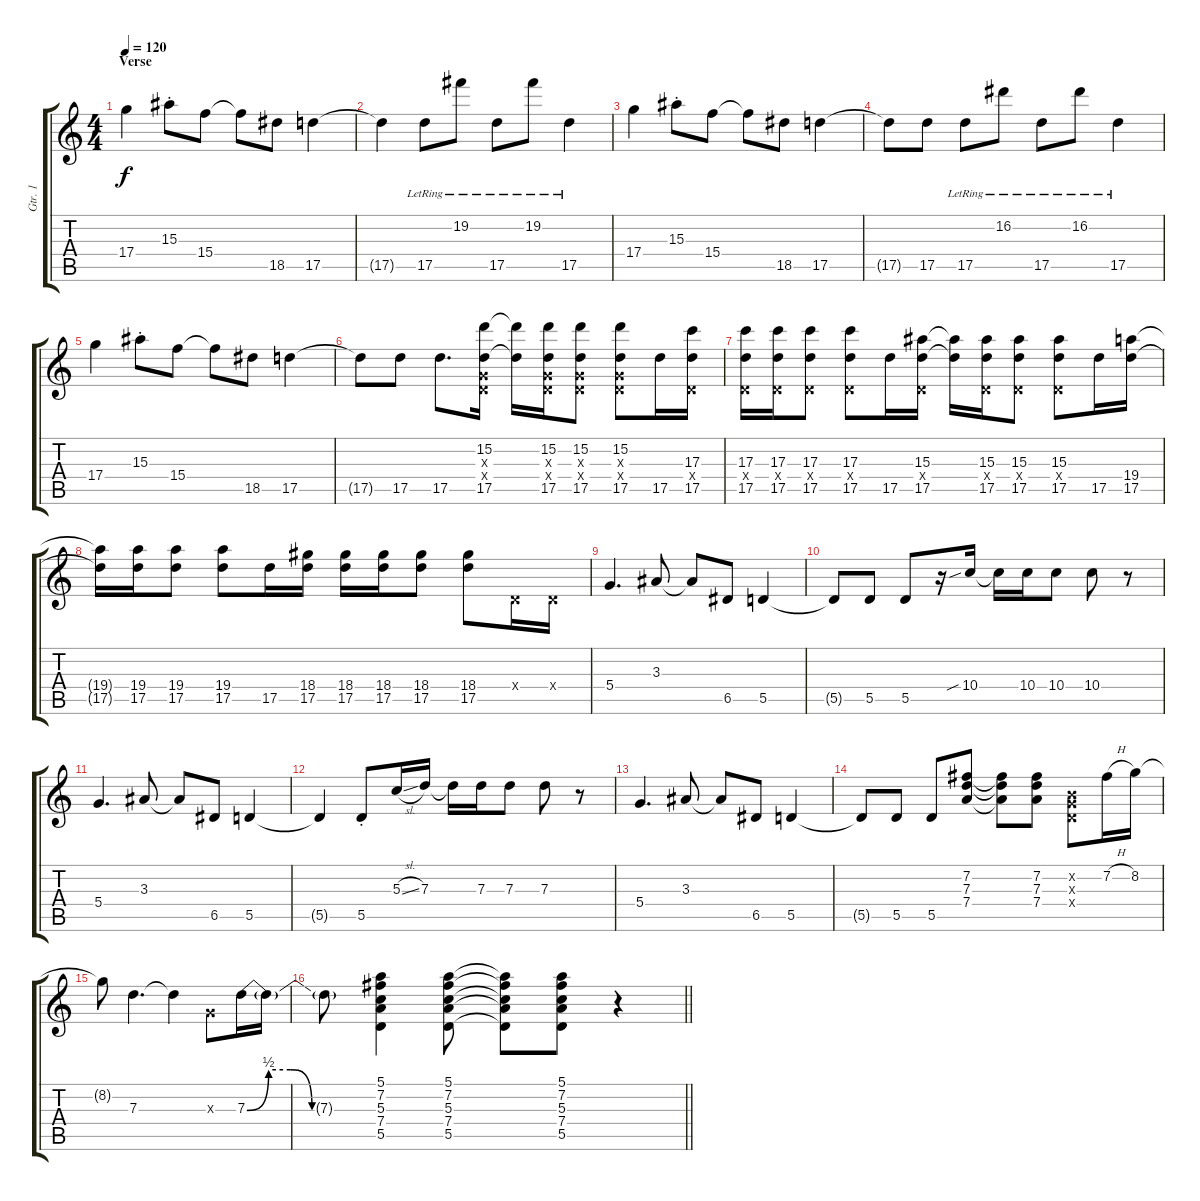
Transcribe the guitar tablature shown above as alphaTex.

\track ("Gtr. 1" "Gtr. 1") {instrument electricguitarclean}
\staff {score tabs}
\tuning (E4 B3 G3 D3 A2 E2) {hide}
\ts (4 4)
\section ("" "Verse")
\tempo 120
\clef g2
\ks c
17.4.4{dy f} 15.3{st}.8 15.4.8 15.4{t}.8 18.5.8 17.5.4 |
17.5{t}.4 17.5{lr}.8 19.2{lr}.8 17.5{lr}.8 19.2{lr}.8 17.5{lr}.4 |
17.4.4 15.3{st}.8 15.4.8 15.4{t}.8 18.5.8 17.5.4 |
17.5{t}.8 17.5.8 17.5{lr}.8 16.2{lr}.8 17.5{lr}.8 16.2{lr}.8 17.5{lr}.4 |
17.4.4 15.3{st}.8 15.4.8 15.4{t}.8 18.5.8 17.5.4 |
17.5{t}.8 17.5.8 17.5.8{d} (15.2 0.3{x} 0.4{x} 17.5).16 (15.2{t} 17.5{t}).16 (15.2 0.3{x} 0.4{x} 17.5).16 (15.2 0.3{x} 0.4{x} 17.5).8 (15.2 0.3{x} 0.4{x} 17.5).8 17.5.16 (17.3 0.4{x} 17.5).16 |
(17.3 0.4{x} 17.5).16 (17.3 0.4{x} 17.5).16 (17.3 0.4{x} 17.5).8 (17.3 0.4{x} 17.5).8 17.5.16 (15.3 0.4{x} 17.5).16 (15.3{t} 17.5{t}).16 (15.3 0.4{x} 17.5).16 (15.3 0.4{x} 17.5).8 (15.3 0.4{x} 17.5).8 17.5.16 (19.4 17.5).16 |
(19.4{t} 17.5{t}).16 (19.4 17.5).16 (19.4 17.5).8 (19.4 17.5).8 17.5.16 (18.4 17.5).16 (18.4 17.5).16 (18.4 17.5).16 (18.4 17.5).8 (18.4 17.5).8 0.4{x}.16 0.4{x}.16 |
5.4.4{d} 3.3.8 3.3{t}.8 6.5.8 5.5.4 |
5.5{t}.8 5.5.8 5.5.8 r.16 10.4{sib}.16 10.4{t}.16 10.4.16 10.4.8 10.4.8 r.8 |
5.4.4{d} 3.3.8 3.3{t}.8 6.5.8 5.5.4 |
5.5{t}.4 5.5{st}.8 5.3{sl}.16 7.3.16 7.3{t}.16 7.3.16 7.3.8 7.3.8 r.8 |
5.4.4{d} 3.3.8 3.3{t}.8 6.5.8 5.5.4 |
5.5{t}.8 5.5.8 5.5.8 (7.2 7.3 7.4).8 (7.2{t} 7.3{t} 7.4{t}).8 (7.2 7.3 7.4).8 (0.2{x} 0.3{x} 0.4{x}).8 7.2{h}.16 8.2.16 |
8.2{t}.8 7.3.4{d} 7.3{t}.4 0.3{x}.8 7.3{be (custom 0 0 10 2 20 2 30 0 60 0)}.16 7.3{t}.16 |
\barLineRight lightlight
7.3{t}.8 (5.1 7.2 5.3 7.4 5.5).4 (5.1 7.2 5.3 7.4 5.5).8 (5.1{t} 7.2{t} 5.3{t} 7.4{t} 5.5{t}).8 (5.1 7.2 5.3 7.4 5.5).8 r.4
